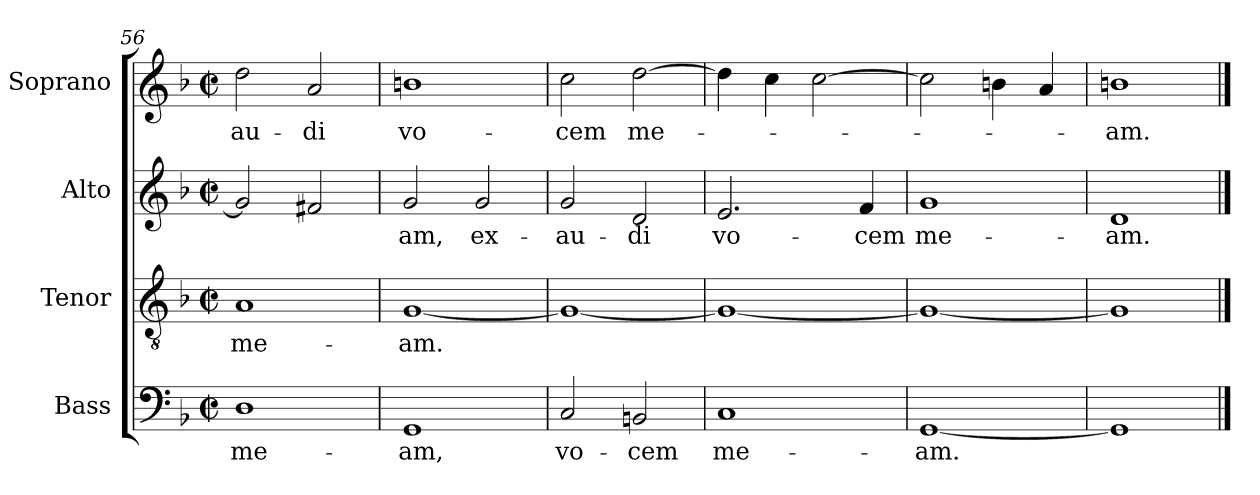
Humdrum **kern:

**kern	**text	**kern	**text	**kern	**text	**kern	**text
*part4	*part4	*part3	*part3	*part2	*part2	*part1	*part1
*staff4	*staff4	*staff3	*staff3	*staff2	*staff2	*staff1	*staff1
*I"Bass	*	*I"Tenor	*	*I"Alto	*	*I"Soprano	*
*I'B.	*	*I'T.	*	*I'A.	*	*I'S.	*
*clefF4	*	*clefGv2	*	*clefG2	*	*clefG2	*
*	*	*ITrd7c12	*	*	*	*	*
*k[b-]	*	*k[b-]	*	*k[b-]	*	*k[b-]	*
*F:	*	*F:	*	*F:	*	*F:	*
*M2/2	*	*M2/2	*	*M2/2	*	*M2/2	*
*met(c|)	*	*met(c|)	*	*met(c|)	*	*met(c|)	*
=56	=56	=56	=56	=56	=56	=56	=56
!	!LO:LY:b:color=#000000	!	!	!	!	!	!
!	!	!	!LO:LY:b:color=#000000	!	!	!	!
!	!	!	!	!	!	!	!LO:LY:b:color=#000000
1Di	me-	1AAi	me-	2gi/]	.	2ddi\	-au-
!	!	!	!	!	!	!	!LO:LY:b:color=#000000
.	.	.	.	2f#Xi/	.	2ai/	-di
=57	=57	=57	=57	=57	=57	=57	=57
!	!LO:LY:b:color=#000000	!	!	!	!	!	!
!	!	!	!LO:LY:b:color=#000000	!	!	!	!
!	!	!	!	!	!LO:LY:b:color=#000000	!	!
!	!	!	!	!	!	!	!LO:LY:b:color=#000000
1GGi	-am,	[1GGi	-am.	2gi/	-am,	1bni	vo-
!	!	!	!	!	!LO:LY:b:color=#000000	!	!
.	.	.	.	2gi/	ex-	.	.
=58	=58	=58	=58	=58	=58	=58	=58
!	!LO:LY:b:color=#000000	!	!	!	!	!	!
!	!	!	!	!	!LO:LY:b:color=#000000	!	!
!	!	!	!	!	!	!	!LO:LY:b:color=#000000
2Ci/	vo-	1GGi_	.	2gi/	-au-	2cci\	-cem
!	!LO:LY:b:color=#000000	!	!	!	!	!	!
!	!	!	!	!	!LO:LY:b:color=#000000	!	!
!	!	!	!	!	!	!	!LO:LY:b:color=#000000
2BBni/	-cem	.	.	2di/	-di	[2ddi\	me-
=59	=59	=59	=59	=59	=59	=59	=59
!	!LO:LY:b:color=#000000	!	!	!	!	!	!
!	!	!	!	!	!LO:LY:b:color=#000000	!	!
1Ci	me-	1GGi_	.	2.ei/	vo-	4ddi\]	.
.	.	.	.	.	.	4cci\	.
.	.	.	.	.	.	[2cci\	.
!	!	!	!	!	!LO:LY:b:color=#000000	!	!
.	.	.	.	4fi/	-cem	.	.
=60	=60	=60	=60	=60	=60	=60	=60
!	!LO:LY:b:color=#000000	!	!	!	!	!	!
!	!	!	!	!	!LO:LY:b:color=#000000	!	!
[1GGi	-am.	1GGi_	.	1gi	me-	2cci\]	.
.	.	.	.	.	.	4bni\	.
.	.	.	.	.	.	4ai/	.
=61	=61	=61	=61	=61	=61	=61	=61
!	!	!	!	!	!LO:LY:b:color=#000000	!	!
!	!	!	!	!	!	!	!LO:LY:b:color=#000000
1GGi]	.	1GGi]	.	1di	-am.	1bni	-am.
==	==	==	==	==	==	==	==
*-	*-	*-	*-	*-	*-	*-	*-
